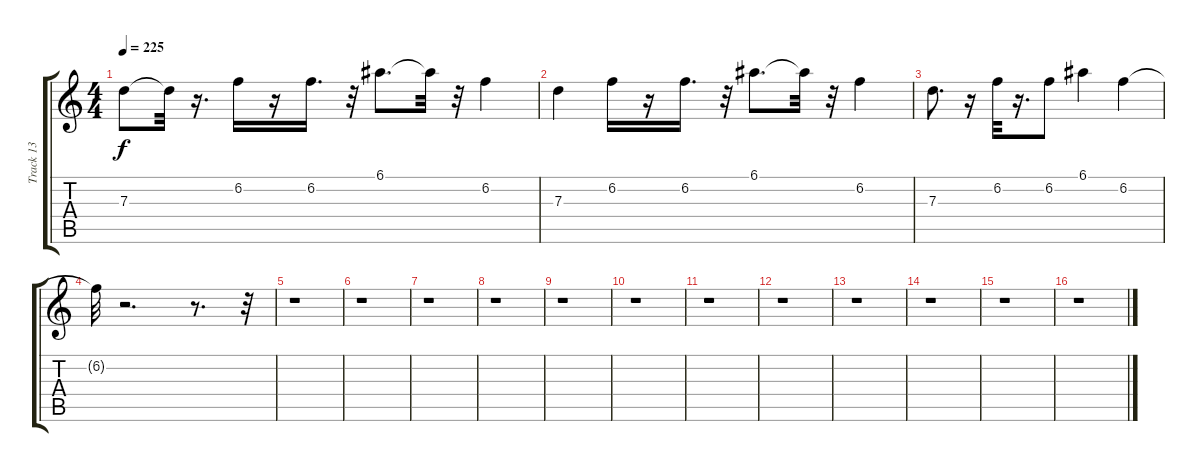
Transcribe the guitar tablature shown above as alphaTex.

\track ("Track 13" "Track 13") {instrument overdrivenguitar}
\staff {score tabs}
\tuning (E4 B3 G3 D3 A2 E2) {hide}
\ts (4 4)
\tempo 225
\clef g2
\ks c
7.3.8{dy f} 7.3{t}.32 r.16{d} 6.2.16 r.16 6.2.16{d} r.32 6.1.8{d} 6.1{t}.32 r.32 6.2.4 |
7.3.4 6.2.16 r.16 6.2.16{d} r.32 6.1.8{d} 6.1{t}.32 r.32 6.2.4 |
7.3.8{d} r.16 6.2.32 r.16{d} 6.2.8 6.1.4 6.2.4 |
6.2{t}.32 r.2{d} r.8{d} r.32 |
r.1 |
r.1 |
r.1 |
r.1 |
r.1 |
r.1 |
r.1 |
r.1 |
r.1 |
r.1 |
r.1 |
r.1
